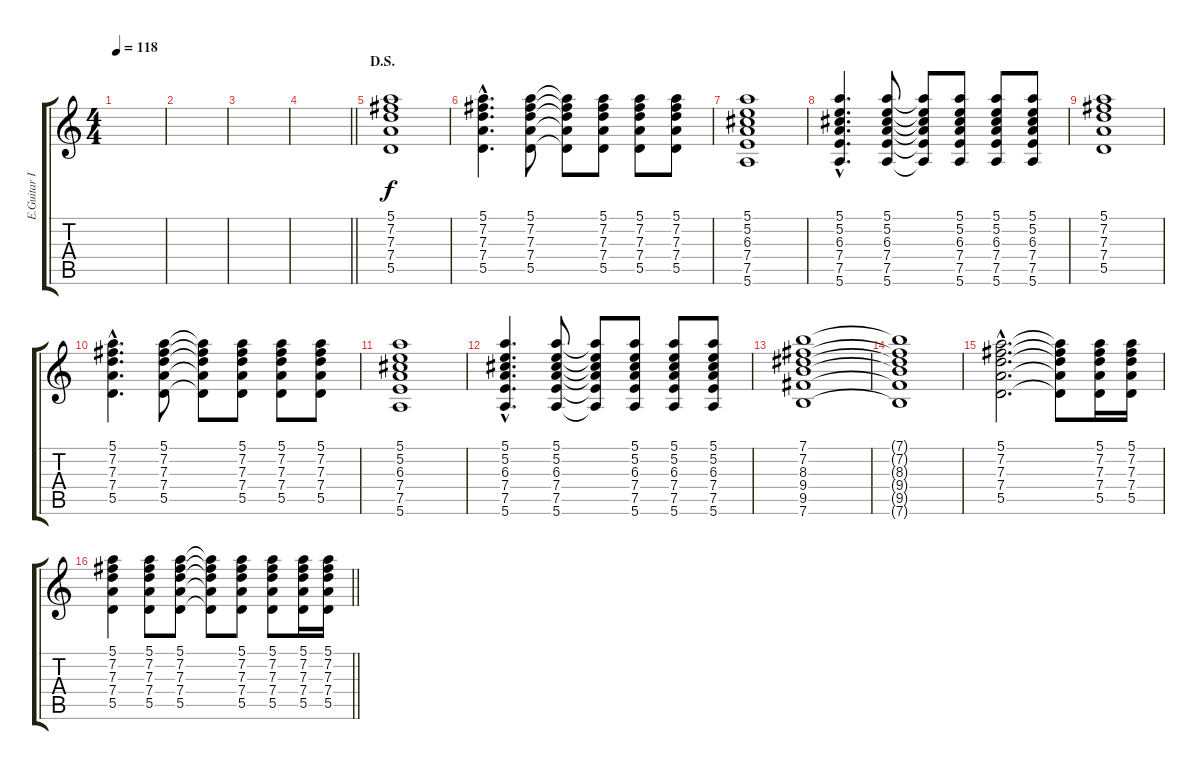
\track ("E.Guitar II" "E.Guitar I") {instrument distortionguitar}
\staff {score tabs}
\tuning (E4 B3 G3 D3 A2 E2) {hide}
\ts (4 4)
\tempo 118
\clef g2
\ks c
|
|
|
\barLineRight lightlight
|
\section ("" "D.S.")
(5.1 7.2 7.3 7.4 5.5).1 |
(5.1{hac} 7.2{hac} 7.3{hac} 7.4{hac} 5.5{hac}).4{d} (5.1 7.2 7.3 7.4 5.5).8 (5.1{t} 7.2{t} 7.3{t} 7.4{t} 5.5{t}).8 (5.1 7.2 7.3 7.4 5.5).8 (5.1 7.2 7.3 7.4 5.5).8 (5.1 7.2 7.3 7.4 5.5).8 |
(5.1 5.2 6.3 7.4 7.5 5.6).1 |
(5.1{hac} 5.2{hac} 6.3{hac} 7.4{hac} 7.5{hac} 5.6{hac}).4{d} (5.1 5.2 6.3 7.4 7.5 5.6).8 (5.1{t} 5.2{t} 6.3{t} 7.4{t} 7.5{t} 5.6{t}).8 (5.1 5.2 6.3 7.4 7.5 5.6).8 (5.1 5.2 6.3 7.4 7.5 5.6).8 (5.1 5.2 6.3 7.4 7.5 5.6).8 |
(5.1 7.2 7.3 7.4 5.5).1 |
(5.1{hac} 7.2{hac} 7.3{hac} 7.4{hac} 5.5{hac}).4{d} (5.1 7.2 7.3 7.4 5.5).8 (5.1{t} 7.2{t} 7.3{t} 7.4{t} 5.5{t}).8 (5.1 7.2 7.3 7.4 5.5).8 (5.1 7.2 7.3 7.4 5.5).8 (5.1 7.2 7.3 7.4 5.5).8 |
(5.1 5.2 6.3 7.4 7.5 5.6).1 |
(5.1{hac} 5.2{hac} 6.3{hac} 7.4{hac} 7.5{hac} 5.6{hac}).4{d} (5.1 5.2 6.3 7.4 7.5 5.6).8 (5.1{t} 5.2{t} 6.3{t} 7.4{t} 7.5{t} 5.6{t}).8 (5.1 5.2 6.3 7.4 7.5 5.6).8 (5.1 5.2 6.3 7.4 7.5 5.6).8 (5.1 5.2 6.3 7.4 7.5 5.6).8 |
(7.1 7.2 8.3 9.4 9.5 7.6).1 |
(7.1{t} 7.2{t} 8.3{t} 9.4{t} 9.5{t} 7.6{t}).1 |
(5.1{hac} 7.2{hac} 7.3{hac} 7.4{hac} 5.5{hac}).2{d} (5.1{t} 7.2{t} 7.3{t} 7.4{t} 5.5{t}).8 (5.1 7.2 7.3 7.4 5.5).16 (5.1 7.2 7.3 7.4 5.5).16 |
\barLineRight lightlight
(5.1 7.2 7.3 7.4 5.5).4 (5.1 7.2 7.3 7.4 5.5).8 (5.1 7.2 7.3 7.4 5.5).8 (5.1{t} 7.2{t} 7.3{t} 7.4{t} 5.5{t}).8 (5.1 7.2 7.3 7.4 5.5).8 (5.1 7.2 7.3 7.4 5.5).8 (5.1 7.2 7.3 7.4 5.5).16 (5.1 7.2 7.3 7.4 5.5).16
